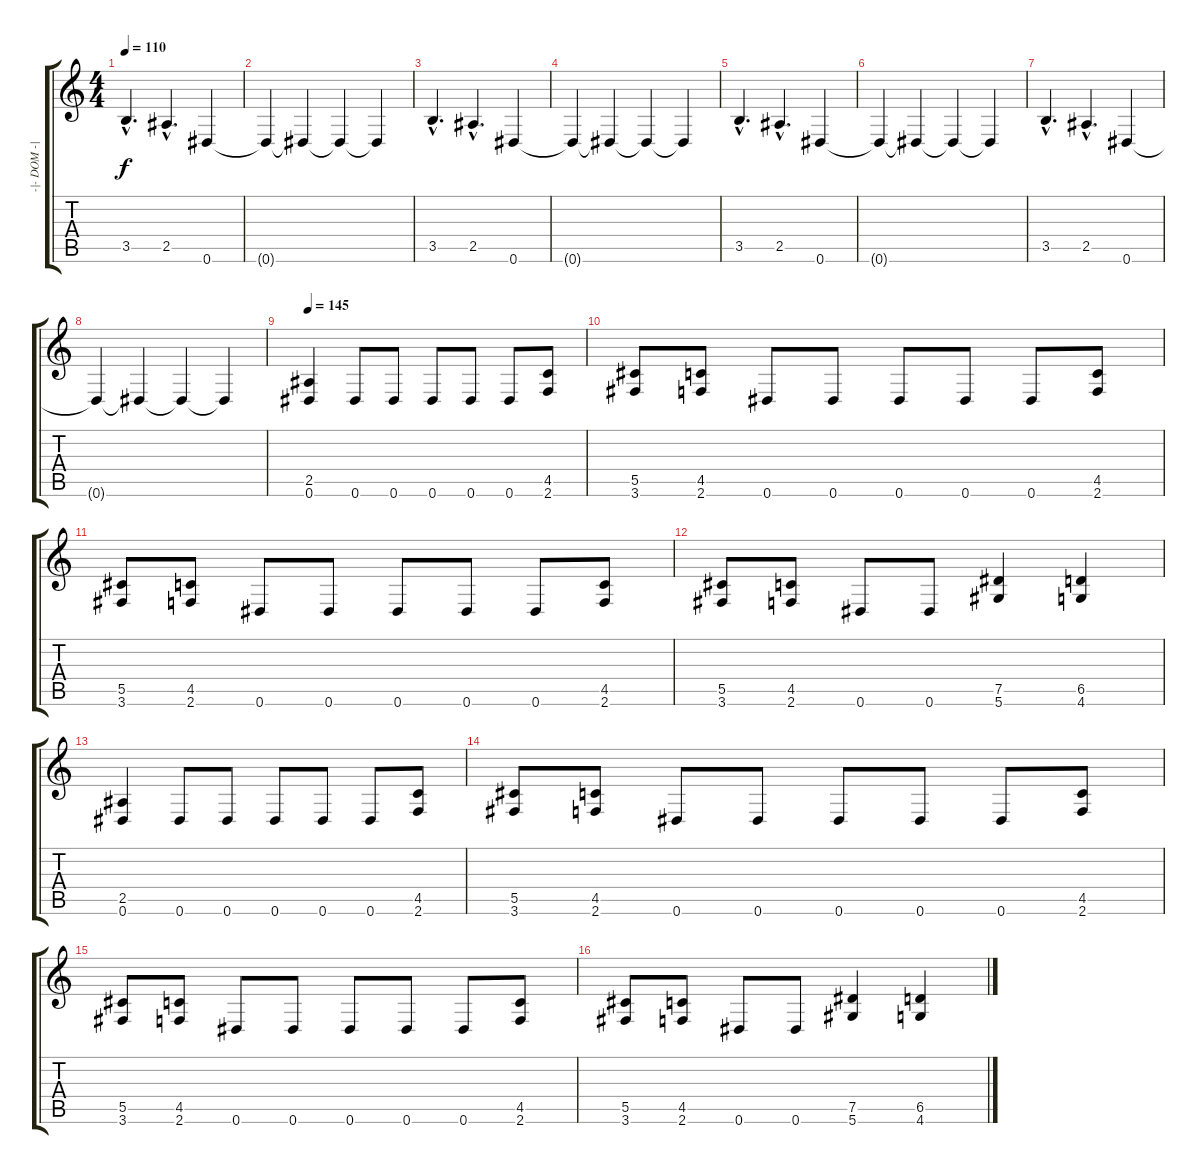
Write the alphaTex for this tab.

\track ("-|- DOM -|-" "-|- DOM -|") {instrument overdrivenguitar}
\staff {score tabs}
\tuning (Eb4 Bb3 Gb3 Db3 Ab2 Eb2) {hide}
\ts (4 4)
\tempo 110
\clef g2
\ks c
3.5{hac}.4{d dy f instrument overdrivenguitar} 2.5{hac}.4{d} 0.6.4 |
0.6{t}.4 0.6{t}.4 0.6{t}.4 0.6{t}.4 |
3.5{hac}.4{d} 2.5{hac}.4{d} 0.6.4 |
0.6{t}.4 0.6{t}.4 0.6{t}.4 0.6{t}.4 |
3.5{hac}.4{d} 2.5{hac}.4{d} 0.6.4 |
0.6{t}.4 0.6{t}.4 0.6{t}.4 0.6{t}.4 |
3.5{hac}.4{d} 2.5{hac}.4{d} 0.6.4 |
0.6{t}.4 0.6{t}.4 0.6{t}.4 0.6{t}.4 |
\tempo 145
(2.5 0.6).4 0.6.8 0.6.8 0.6.8 0.6.8 0.6.8 (4.5 2.6).8 |
(5.5 3.6).8 (4.5 2.6).8 0.6.8 0.6.8 0.6.8 0.6.8 0.6.8 (4.5 2.6).8 |
(5.5 3.6).8 (4.5 2.6).8 0.6.8 0.6.8 0.6.8 0.6.8 0.6.8 (4.5 2.6).8 |
(5.5 3.6).8 (4.5 2.6).8 0.6.8 0.6.8 (7.5 5.6).4 (6.5 4.6).4 |
(2.5 0.6).4 0.6.8 0.6.8 0.6.8 0.6.8 0.6.8 (4.5 2.6).8 |
(5.5 3.6).8 (4.5 2.6).8 0.6.8 0.6.8 0.6.8 0.6.8 0.6.8 (4.5 2.6).8 |
(5.5 3.6).8 (4.5 2.6).8 0.6.8 0.6.8 0.6.8 0.6.8 0.6.8 (4.5 2.6).8 |
(5.5 3.6).8 (4.5 2.6).8 0.6.8 0.6.8 (7.5 5.6).4 (6.5 4.6).4
